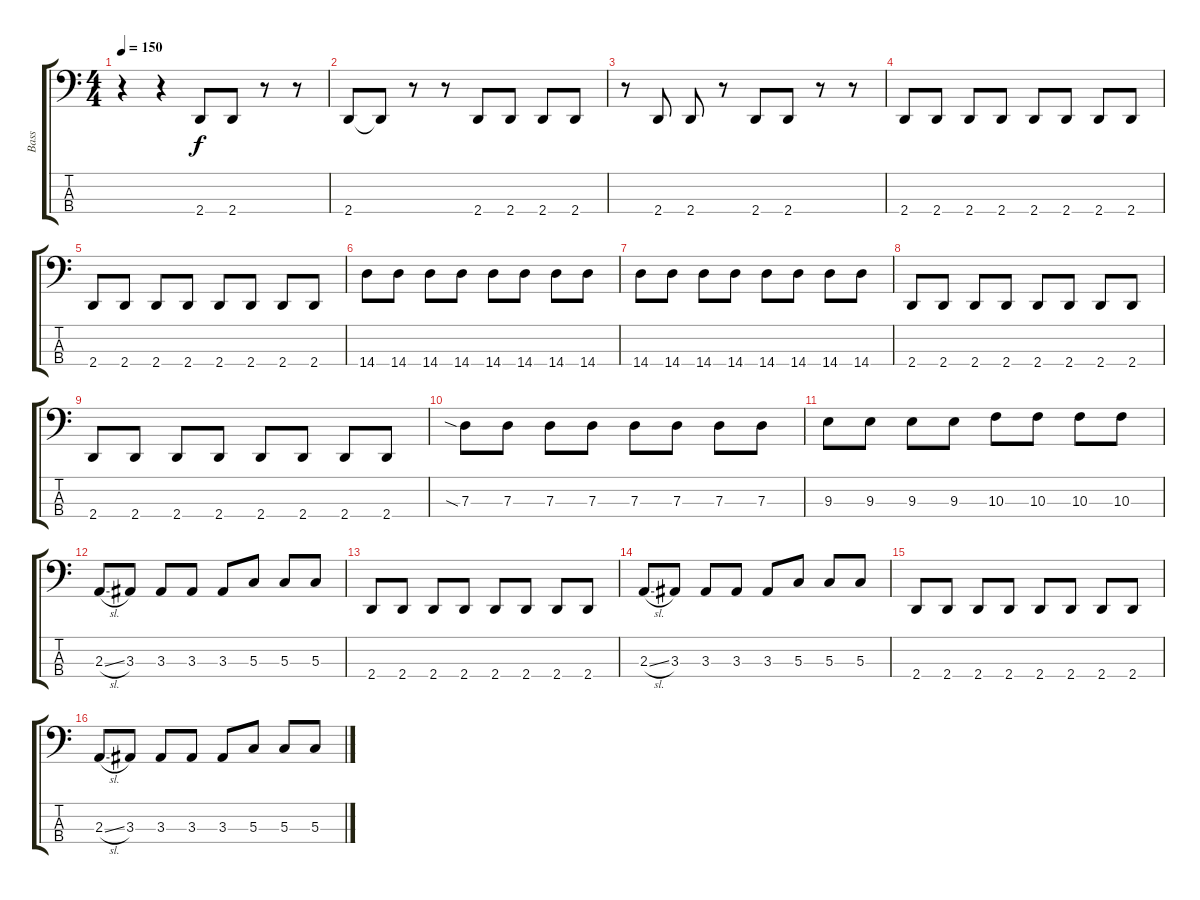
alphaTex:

\track ("Bass" "Bass") {instrument electricbasspick}
\staff {score tabs}
\tuning (F2 C2 G1 C1) {hide}
\ts (4 4)
\tempo 150
\clef f4
\ks c
r.4{dy f} r.4 2.4.8 2.4.8 r.8 r.8 |
2.4.8 2.4{t}.8 r.8 r.8 2.4.8 2.4.8 2.4.8 2.4.8 |
r.8 2.4.8 2.4.8 r.8 2.4.8 2.4.8 r.8 r.8 |
2.4.8 2.4.8 2.4.8 2.4.8 2.4.8 2.4.8 2.4.8 2.4.8 |
2.4.8 2.4.8 2.4.8 2.4.8 2.4.8 2.4.8 2.4.8 2.4.8 |
14.4.8 14.4.8 14.4.8 14.4.8 14.4.8 14.4.8 14.4.8 14.4.8 |
14.4.8 14.4.8 14.4.8 14.4.8 14.4.8 14.4.8 14.4.8 14.4.8 |
2.4.8 2.4.8 2.4.8 2.4.8 2.4.8 2.4.8 2.4.8 2.4.8 |
2.4.8 2.4.8 2.4.8 2.4.8 2.4.8 2.4.8 2.4.8 2.4.8 |
7.3{sia}.8 7.3.8 7.3.8 7.3.8 7.3.8 7.3.8 7.3.8 7.3.8 |
9.3.8 9.3.8 9.3.8 9.3.8 10.3.8 10.3.8 10.3.8 10.3.8 |
2.3{sl}.8 3.3.8 3.3.8 3.3.8 3.3.8 5.3.8 5.3.8 5.3.8 |
2.4.8 2.4.8 2.4.8 2.4.8 2.4.8 2.4.8 2.4.8 2.4.8 |
2.3{sl}.8 3.3.8 3.3.8 3.3.8 3.3.8 5.3.8 5.3.8 5.3.8 |
2.4.8 2.4.8 2.4.8 2.4.8 2.4.8 2.4.8 2.4.8 2.4.8 |
2.3{sl}.8 3.3.8 3.3.8 3.3.8 3.3.8 5.3.8 5.3.8 5.3.8
